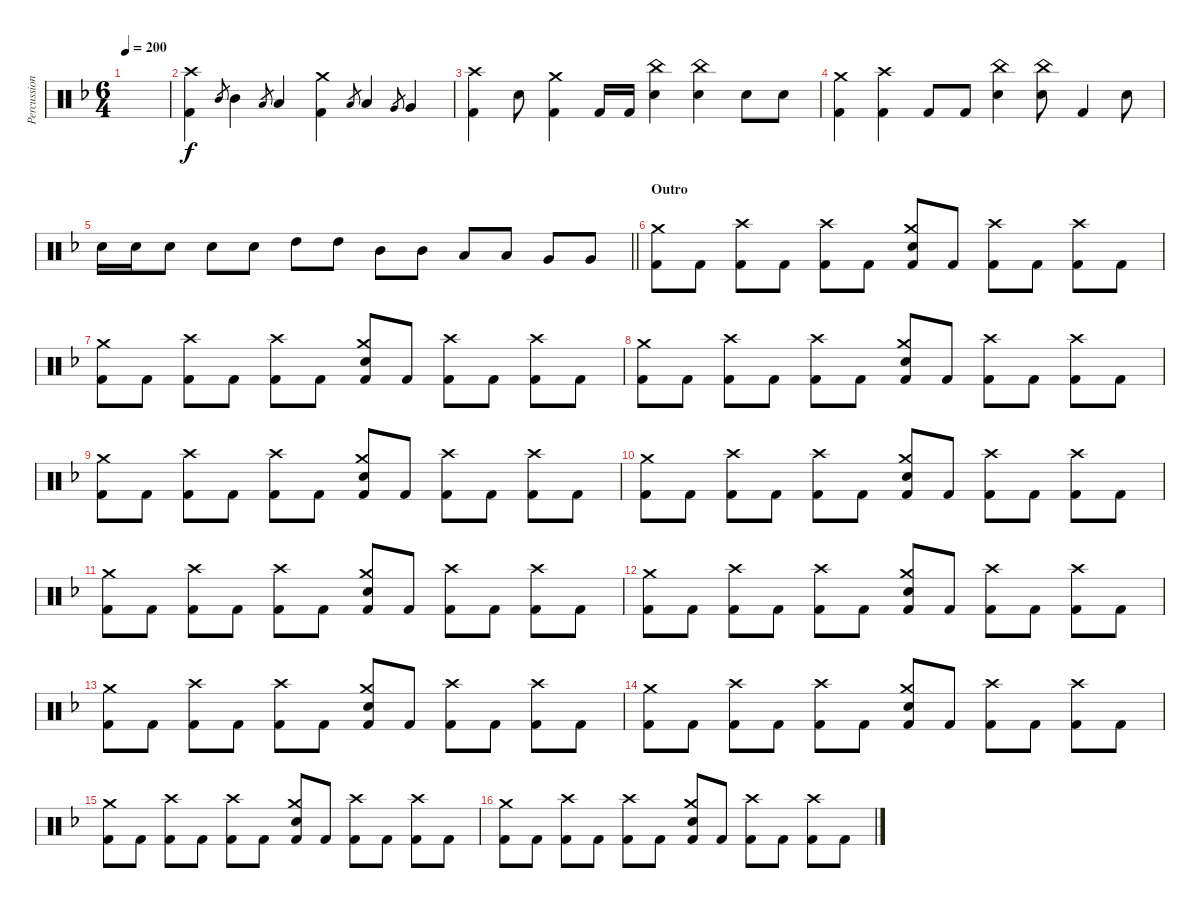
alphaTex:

\track ("Percussion" "Percussion") {instrument percussion}
\staff {score}
\articulation defaults
\ts (6 4)
\tempo 200
\clef neutral
\ks f
|
("Crash high (hit)" "Kick (hit) 2").4 "Mid Tom (hit)".8{gr} "Mid Tom (hit)".4 "Low Tom (hit)".8{gr} "Low Tom (hit)".4 ("Crash medium (hit)" "Kick (hit) 2").4 "Low Tom (hit)".8{gr} "Low Tom (hit)".4 "Very Low Tom (hit)".8{gr} "Very Low Tom (hit)".4 |
("Crash high (hit)" "Kick (hit) 2").4 "Electric Snare (hit)".8 ("Crash medium (hit)" "Kick (hit) 2").4 "Kick (hit) 2".16 "Kick (hit) 2".16 ("China (hit)" "Electric Snare (hit)").4 ("China (hit)" "Electric Snare (hit)").4 "Electric Snare (hit)".8 "Electric Snare (hit)".8 |
("Crash medium (hit)" "Kick (hit) 2").4 ("Crash high (hit)" "Kick (hit) 2").4 "Kick (hit) 2".8 "Kick (hit) 2".8 ("China (hit)" "Electric Snare (hit)").4 ("China (hit)" "Electric Snare (hit)").8 "Kick (hit) 2".4 "Electric Snare (hit)".8 |
\barLineRight lightlight "Electric Snare (hit)".16 "Electric Snare (hit)".16 "Electric Snare (hit)".8 "Electric Snare (hit)".8 "Electric Snare (hit)".8 "High Tom (hit)".8 "High Tom (hit)".8 "Mid Tom (hit)".8 "Mid Tom (hit)".8 "Low Tom (hit)".8 "Low Tom (hit)".8 "Very Low Tom (hit)".8 "Very Low Tom (hit)".8
|
\section ("" "Outro")
("Crash medium (hit)" "Kick (hit) 2").8 "Kick (hit) 2".8 ("Crash high (hit)" "Kick (hit) 2").8 "Kick (hit) 2".8 ("Crash high (hit)" "Kick (hit) 2").8 "Kick (hit) 2".8 ("Crash medium (hit)" "Electric Snare (hit)" "Kick (hit) 2").8 "Kick (hit) 2".8 ("Crash high (hit)" "Kick (hit) 2").8 "Kick (hit) 2".8 ("Crash high (hit)" "Kick (hit) 2").8 "Kick (hit) 2".8 |
("Crash medium (hit)" "Kick (hit) 2").8 "Kick (hit) 2".8 ("Crash high (hit)" "Kick (hit) 2").8 "Kick (hit) 2".8 ("Crash high (hit)" "Kick (hit) 2").8 "Kick (hit) 2".8 ("Crash medium (hit)" "Electric Snare (hit)" "Kick (hit) 2").8 "Kick (hit) 2".8 ("Crash high (hit)" "Kick (hit) 2").8 "Kick (hit) 2".8 ("Crash high (hit)" "Kick (hit) 2").8 "Kick (hit) 2".8 |
("Crash medium (hit)" "Kick (hit) 2").8 "Kick (hit) 2".8 ("Crash high (hit)" "Kick (hit) 2").8 "Kick (hit) 2".8 ("Crash high (hit)" "Kick (hit) 2").8 "Kick (hit) 2".8 ("Crash medium (hit)" "Electric Snare (hit)" "Kick (hit) 2").8 "Kick (hit) 2".8 ("Crash high (hit)" "Kick (hit) 2").8 "Kick (hit) 2".8 ("Crash high (hit)" "Kick (hit) 2").8 "Kick (hit) 2".8 |
("Crash medium (hit)" "Kick (hit) 2").8 "Kick (hit) 2".8 ("Crash high (hit)" "Kick (hit) 2").8 "Kick (hit) 2".8 ("Crash high (hit)" "Kick (hit) 2").8 "Kick (hit) 2".8 ("Crash medium (hit)" "Electric Snare (hit)" "Kick (hit) 2").8 "Kick (hit) 2".8 ("Crash high (hit)" "Kick (hit) 2").8 "Kick (hit) 2".8 ("Crash high (hit)" "Kick (hit) 2").8 "Kick (hit) 2".8 |
("Crash medium (hit)" "Kick (hit) 2").8 "Kick (hit) 2".8 ("Crash high (hit)" "Kick (hit) 2").8 "Kick (hit) 2".8 ("Crash high (hit)" "Kick (hit) 2").8 "Kick (hit) 2".8 ("Crash medium (hit)" "Electric Snare (hit)" "Kick (hit) 2").8 "Kick (hit) 2".8 ("Crash high (hit)" "Kick (hit) 2").8 "Kick (hit) 2".8 ("Crash high (hit)" "Kick (hit) 2").8 "Kick (hit) 2".8 |
("Crash medium (hit)" "Kick (hit) 2").8 "Kick (hit) 2".8 ("Crash high (hit)" "Kick (hit) 2").8 "Kick (hit) 2".8 ("Crash high (hit)" "Kick (hit) 2").8 "Kick (hit) 2".8 ("Crash medium (hit)" "Electric Snare (hit)" "Kick (hit) 2").8 "Kick (hit) 2".8 ("Crash high (hit)" "Kick (hit) 2").8 "Kick (hit) 2".8 ("Crash high (hit)" "Kick (hit) 2").8 "Kick (hit) 2".8 |
("Crash medium (hit)" "Kick (hit) 2").8 "Kick (hit) 2".8 ("Crash high (hit)" "Kick (hit) 2").8 "Kick (hit) 2".8 ("Crash high (hit)" "Kick (hit) 2").8 "Kick (hit) 2".8 ("Crash medium (hit)" "Electric Snare (hit)" "Kick (hit) 2").8 "Kick (hit) 2".8 ("Crash high (hit)" "Kick (hit) 2").8 "Kick (hit) 2".8 ("Crash high (hit)" "Kick (hit) 2").8 "Kick (hit) 2".8 |
("Crash medium (hit)" "Kick (hit) 2").8 "Kick (hit) 2".8 ("Crash high (hit)" "Kick (hit) 2").8 "Kick (hit) 2".8 ("Crash high (hit)" "Kick (hit) 2").8 "Kick (hit) 2".8 ("Crash medium (hit)" "Electric Snare (hit)" "Kick (hit) 2").8 "Kick (hit) 2".8 ("Crash high (hit)" "Kick (hit) 2").8 "Kick (hit) 2".8 ("Crash high (hit)" "Kick (hit) 2").8 "Kick (hit) 2".8 |
("Crash medium (hit)" "Kick (hit) 2").8 "Kick (hit) 2".8 ("Crash high (hit)" "Kick (hit) 2").8 "Kick (hit) 2".8 ("Crash high (hit)" "Kick (hit) 2").8 "Kick (hit) 2".8 ("Crash medium (hit)" "Electric Snare (hit)" "Kick (hit) 2").8 "Kick (hit) 2".8 ("Crash high (hit)" "Kick (hit) 2").8 "Kick (hit) 2".8 ("Crash high (hit)" "Kick (hit) 2").8 "Kick (hit) 2".8 |
("Crash medium (hit)" "Kick (hit) 2").8 "Kick (hit) 2".8 ("Crash high (hit)" "Kick (hit) 2").8 "Kick (hit) 2".8 ("Crash high (hit)" "Kick (hit) 2").8 "Kick (hit) 2".8 ("Crash medium (hit)" "Electric Snare (hit)" "Kick (hit) 2").8 "Kick (hit) 2".8 ("Crash high (hit)" "Kick (hit) 2").8 "Kick (hit) 2".8 ("Crash high (hit)" "Kick (hit) 2").8 "Kick (hit) 2".8 |
("Crash medium (hit)" "Kick (hit) 2").8 "Kick (hit) 2".8 ("Crash high (hit)" "Kick (hit) 2").8 "Kick (hit) 2".8 ("Crash high (hit)" "Kick (hit) 2").8 "Kick (hit) 2".8 ("Crash medium (hit)" "Electric Snare (hit)" "Kick (hit) 2").8 "Kick (hit) 2".8 ("Crash high (hit)" "Kick (hit) 2").8 "Kick (hit) 2".8 ("Crash high (hit)" "Kick (hit) 2").8 "Kick (hit) 2".8
